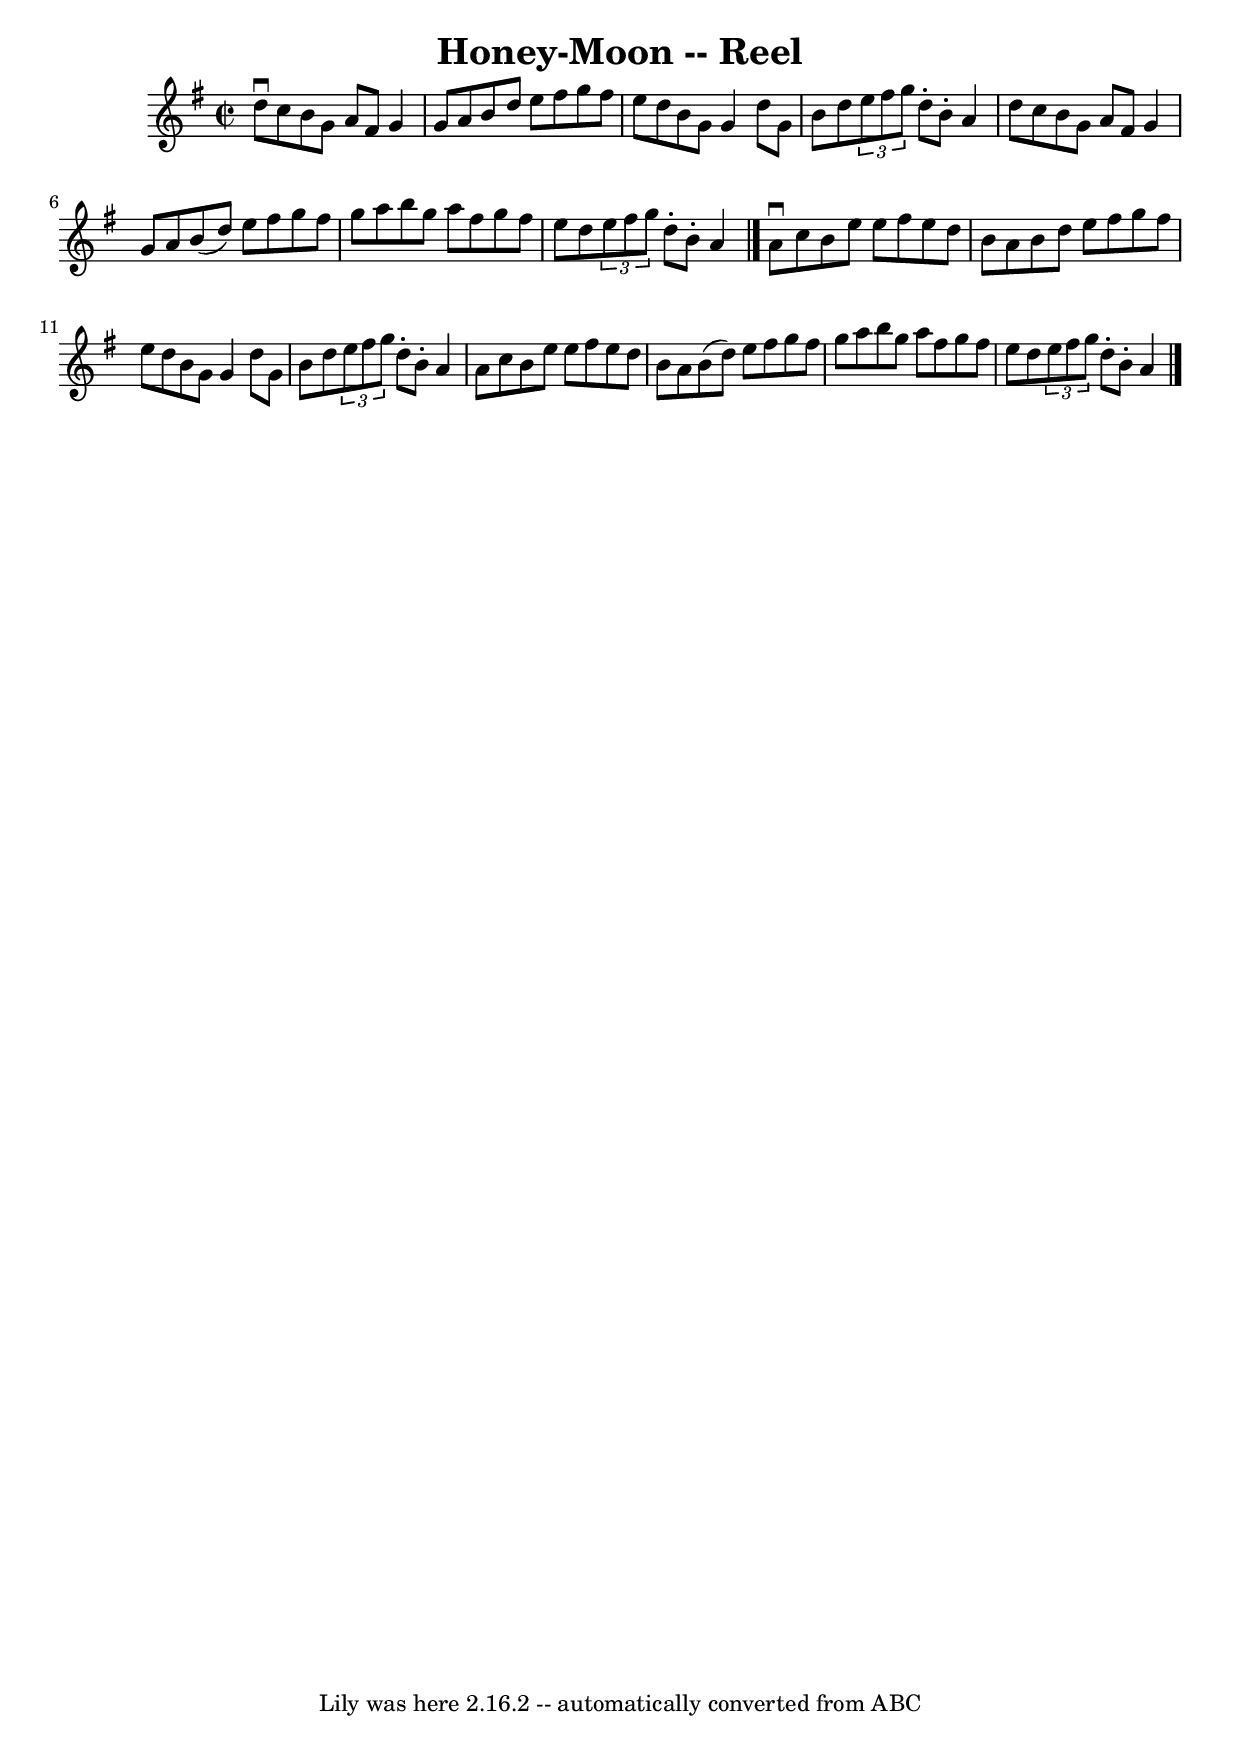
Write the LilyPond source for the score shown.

\version "2.16.2"
\include "Mammoth.ily"
\header {
	%% book = "Ryan's Mammoth Collection"
	crossRefNumber = "1"
	footnotes = ""
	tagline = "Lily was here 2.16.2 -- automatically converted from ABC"
	title = "Honey-Moon -- Reel"
}
voicedefault =  {


\override Staff.TimeSignature #'style = #'C
 \time 2/2 
\key g \major d''8^\downbow c''8  |
 b'8 g'8    
a'8 fis'8 g'4 g'8 a'8    |
 b'8 d''8 e''8 fis''8   
 g''8 fis''8 e''8 d''8    |
 b'8 g'8 g'4 d''8 g'8  
 b'8 d''8    |
   \times 2/3 { e''8 fis''8 g''8  } d''8 -.  
 b'8 -. a'4 d''8 c''8    |
 b'8 g'8 a'8 fis'8 g'4 
 g'8 a'8    |
 b'8 (d''8) e''8 fis''8 g''8 fis''8 
 g''8 a''8    |
 b''8 g''8 a''8 fis''8 g''8 fis''8  
 e''8 d''8    |
   \times 2/3 { e''8 fis''8 g''8  } d''8 -. 
 b'8 -. a'4    \bar "|." a'8^\downbow c''8  |
 b'8 e''8  
 e''8 fis''8 e''8 d''8 b'8 a'8    |
 b'8 d''8    
e''8 fis''8 g''8 fis''8 e''8 d''8    |
 b'8 g'8    
g'4 d''8 g'8 b'8 d''8    |
   \times 2/3 { e''8 fis''8   
 g''8  } d''8 -. b'8 -. a'4 a'8 c''8    |
 b'8 e''8    
e''8 fis''8 e''8 d''8 b'8 a'8    |
 b'8 (d''8)   
e''8 fis''8 g''8 fis''8 g''8 a''8    |
 b''8 g''8    
a''8 fis''8 g''8 fis''8 e''8 d''8    |
   \times 2/3 {   
e''8 fis''8 g''8  } d''8 -. b'8 -. a'4      \bar "|."   
}

\score{
    <<

	\context Staff="default"
	{
	    \voicedefault 
	}

    >>
	\layout {
	}
	\midi {}
}
